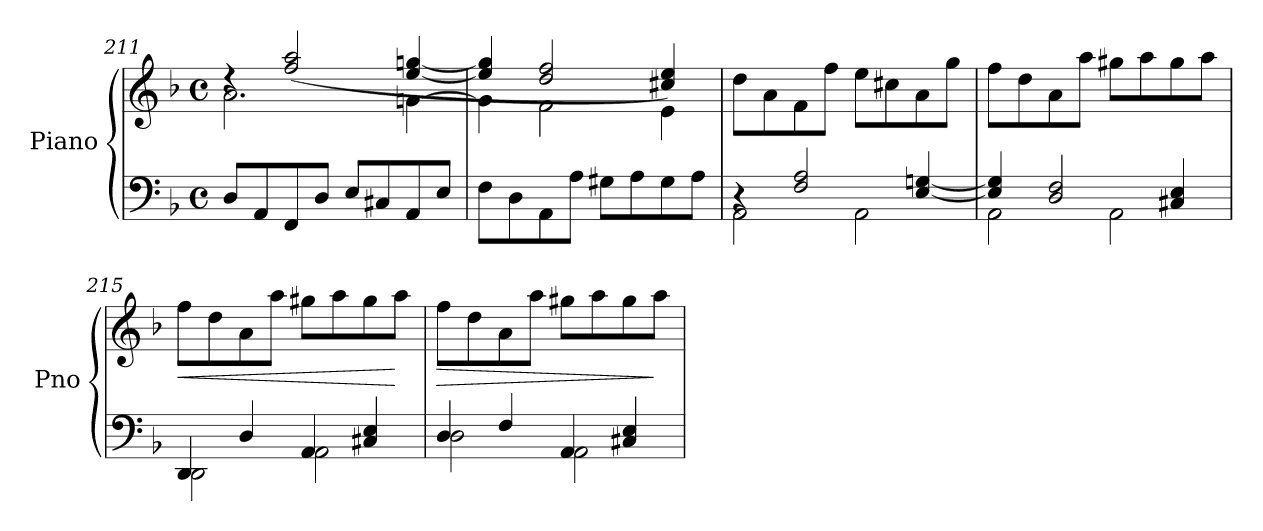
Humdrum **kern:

**kern	**kern	**dynam
*part1	*part1	*part1
*staff2	*staff1	*staff1/2
*I"Piano	*	*
*I'Pno	*	*
*clefF4	*clefG2	*
*k[b-]	*k[b-]	*
*M4/4	*M4/4	*
*met(c)	*met(c)	*
=211	=211	=211
*	*^	*
*	*	*^	*
8D/L	1ryy	4rdd	2.a\	.
8AA/	.	.	.	.
8FF/	.	(>2ff/ 2aa/	.	.
8D/J	.	.	.	.
8E/L	.	.	.	.
8C#X/	.	.	.	.
8AA/	.	[4ee/ [4ggn/	[4gn\	.
8E/J	.	.	.	.
=212	=212	=212	=212	=212
8F\L	1ryy	4ee/] 4gg/]	4gn\]	.
8D\	.	.	.	.
8AA\	.	2dd/ 2ff/	2f\	.
8A\J	.	.	.	.
8G#X\L	.	.	.	.
8A\	.	.	.	.
8G#\	.	4cc#X/ 4ee/)	4e\	.
8A\J	.	.	.	.
*	*	*v	*v	*
=213	=213	=213	=213
*^	*	*	*
*	*^	*	*	*
1ryy	4r	2AA\	1ryy	8dd\L	.
.	.	.	.	8a\	.
.	2F/ 2A/	.	.	8f\	.
.	.	.	.	8ff\J	.
.	.	2AA\	.	8ee\L	.
.	.	.	.	8cc#X\	.
.	[4E/ [4Gn/	.	.	8a\	.
.	.	.	.	8gg\J	.
!!LO:LB:g=z	!!
=214	=214	=214	=214	=214	=214
1ryy	4E/] 4G/]	2AA\	1ryy	8ff\L	.
.	.	.	.	8dd\	.
.	2D/ 2F/	.	.	8a\	.
.	.	.	.	8aa\J	.
.	.	2AA\	.	8gg#X\L	.
.	.	.	.	8aa\	.
.	4C#X/ 4E/	.	.	8gg#\	.
.	.	.	.	8aa\J	.
=215	=215	=215	=215	=215	=215
!	!	!	!	!	!LO:HP:b
1ryy	4DD/	2DD\	1ryy	8ff\L	<
.	.	.	.	8dd\	.
.	4D/	.	.	8a\	.
.	.	.	.	8aa\J	.
.	4AA/	2AA\	.	8gg#X\L	.
.	.	.	.	8aa\	.
.	4C#X/ 4E/	.	.	8gg#\	.
.	.	.	.	8aa\J	[
=216	=216	=216	=216	=216	=216
!	!	!	!	!	!LO:HP:b
1ryy	4D/	2D\	1ryy	8ff\L	>
.	.	.	.	8dd\	.
.	4F/	.	.	8a\	.
.	.	.	.	8aa\J	.
.	4AA/	2AA\	.	8gg#X\L	.
.	.	.	.	8aa\	.
.	4C#X/ 4E/	.	.	8gg#\	.
.	.	.	.	8aa\J	]
*v	*v	*v	*	*	*
*	*v	*v	*
=	=	=
*-	*-	*-
